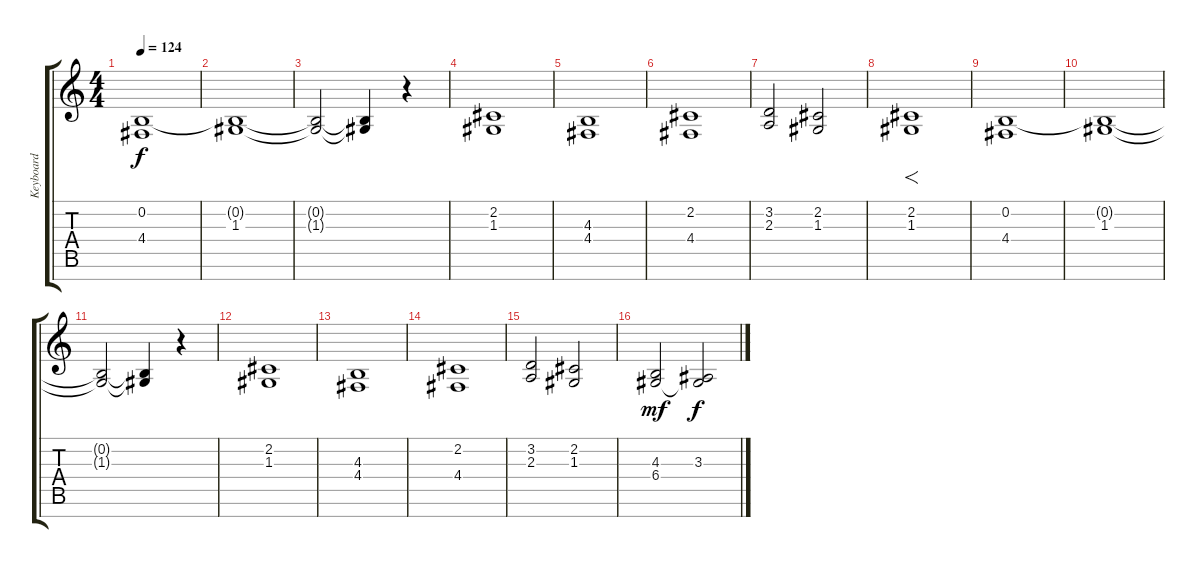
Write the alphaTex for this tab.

\track ("Keyboard" "Keyboard") {instrument choiraahs}
\staff {score tabs}
\tuning (E4 B3 G3 D3 A2 E2 B1) {hide}
\ts (4 4)
\tempo 124
\clef g2
\ks c
(0.2 4.4).1{dy f} |
(0.2{t} 1.3).1 |
(0.2{t} 1.3{t}).2 (0.2{t} 1.3{t}).4 r.4 |
(2.2 1.3).1 |
(4.3 4.4).1 |
(2.2 4.4).1 |
(3.2 2.3).2 (2.2 1.3).2 |
(2.2 1.3).1{f} |
(0.2 4.4).1 |
(0.2{t} 1.3).1 |
(0.2{t} 1.3{t}).2 (0.2{t} 1.3{t}).4 r.4 |
(2.2 1.3).1 |
(4.3 4.4).1 |
(2.2 4.4).1 |
(3.2 2.3).2 (2.2 1.3).2 |
(4.3 6.4).2{dy mf} (3.3 6.4{t}).2{dy f}
